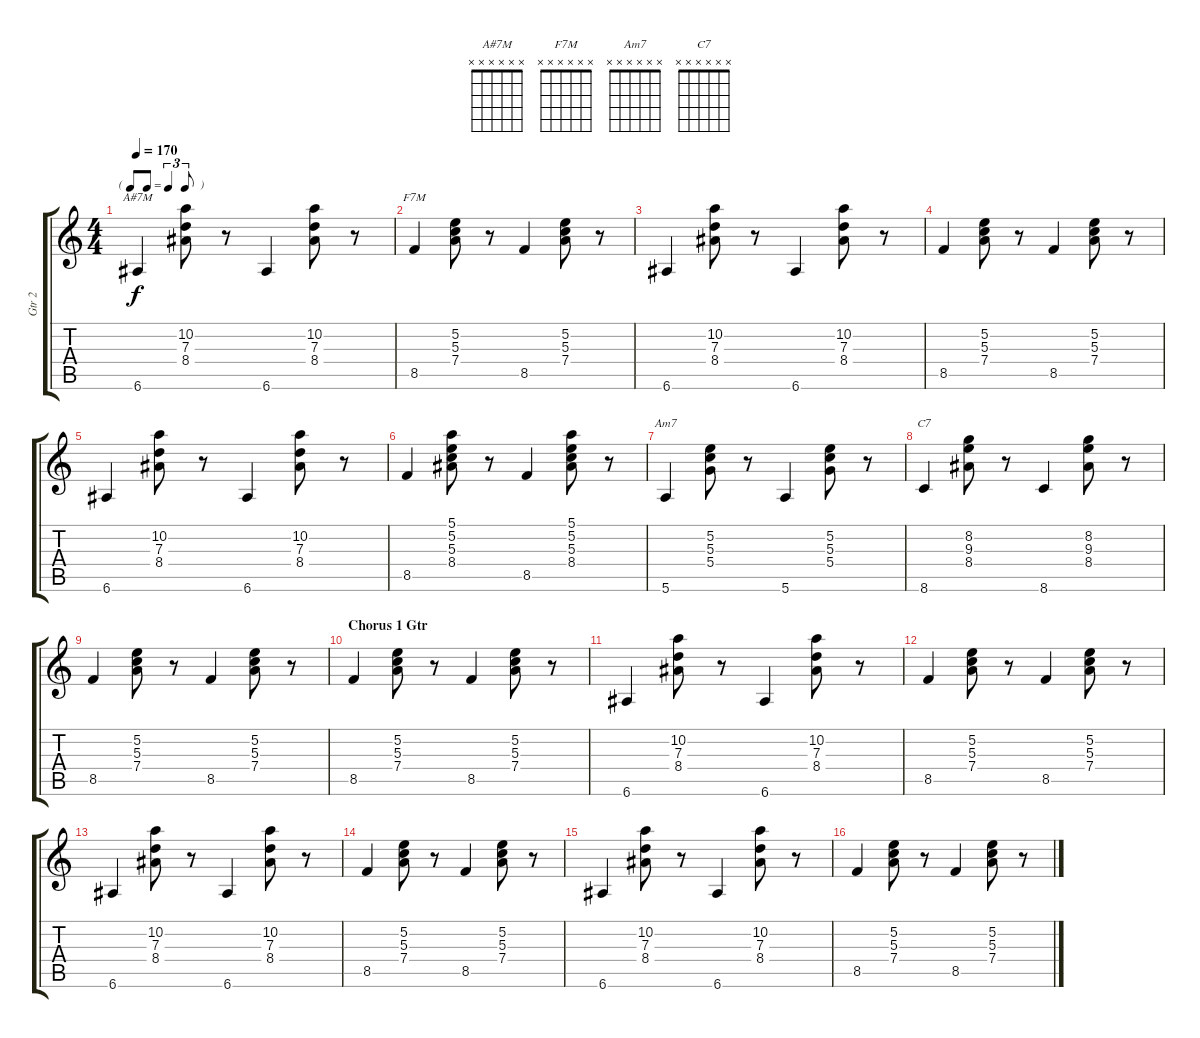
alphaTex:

\track ("Gtr 2" "Gtr 2") {instrument acousticguitarsteel}
\staff {score tabs}
\tuning (E4 B3 G3 D3 A2 E2) {hide}
\chord ("A#7M" x x x x x x) {firstfret 0}
\chord ("F7M" x x x x x x) {firstfret 0}
\chord ("Am7" x x x x x x) {firstfret 0}
\chord ("C7" x x x x x x) {firstfret 0}
\ts (4 4)
\tf triplet8th
\tempo 170
\clef g2
\ks c
6.6.4{ch "A#7M" dy f} (10.2 7.3 8.4).8 r.8 6.6.4 (10.2 7.3 8.4).8 r.8 |
8.5.4{ch "F7M"} (5.2 5.3 7.4).8 r.8 8.5.4 (5.2 5.3 7.4).8 r.8 |
6.6.4 (10.2 7.3 8.4).8 r.8 6.6.4 (10.2 7.3 8.4).8 r.8 |
8.5.4 (5.2 5.3 7.4).8 r.8 8.5.4 (5.2 5.3 7.4).8 r.8 |
6.6.4 (10.2 7.3 8.4).8 r.8 6.6.4 (10.2 7.3 8.4).8 r.8 |
8.5.4 (5.1 5.2 5.3 8.4).8 r.8 8.5.4 (5.1 5.2 5.3 8.4).8 r.8 |
5.6.4{ch "Am7"} (5.2 5.3 5.4).8 r.8 5.6.4 (5.2 5.3 5.4).8 r.8 |
8.6.4{ch "C7"} (8.2 9.3 8.4).8 r.8 8.6.4 (8.2 9.3 8.4).8 r.8 |
8.5.4 (5.2 5.3 7.4).8 r.8 8.5.4 (5.2 5.3 7.4).8 r.8 |
\section ("" "Chorus 1 Gtr")
8.5.4 (5.2 5.3 7.4).8 r.8 8.5.4 (5.2 5.3 7.4).8 r.8 |
6.6.4 (10.2 7.3 8.4).8 r.8 6.6.4 (10.2 7.3 8.4).8 r.8 |
8.5.4 (5.2 5.3 7.4).8 r.8 8.5.4 (5.2 5.3 7.4).8 r.8 |
6.6.4 (10.2 7.3 8.4).8 r.8 6.6.4 (10.2 7.3 8.4).8 r.8 |
8.5.4 (5.2 5.3 7.4).8 r.8 8.5.4 (5.2 5.3 7.4).8 r.8 |
6.6.4 (10.2 7.3 8.4).8 r.8 6.6.4 (10.2 7.3 8.4).8 r.8 |
8.5.4 (5.2 5.3 7.4).8 r.8 8.5.4 (5.2 5.3 7.4).8 r.8
